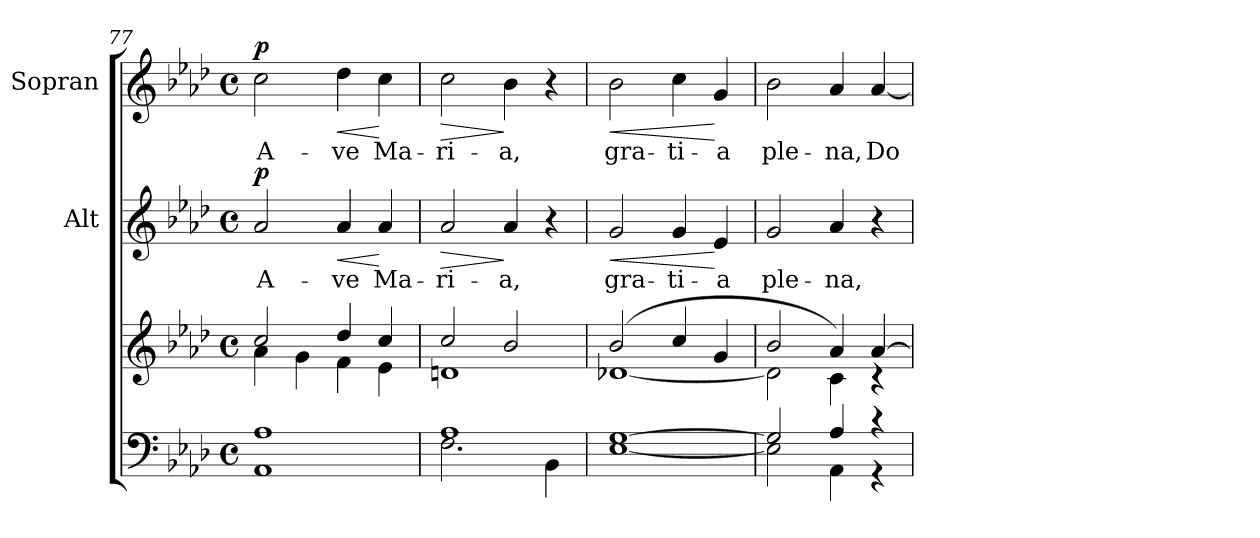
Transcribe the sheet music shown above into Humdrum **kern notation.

**kern	**kern	**kern	**text	**dynam	**kern	**text	**dynam
*part3	*part3	*part2	*part2	*part2	*part1	*part1	*part1
*staff4	*staff3	*staff2	*staff2	*staff2	*staff1	*staff1	*staff1
*	*	*I"Alt	*	*	*I"Sopran	*	*
*	*	*I'A.	*	*	*I'S.	*	*
!!LO:LB:g=z
*clefF4	*clefG2	*clefG2	*	*	*clefG2	*	*
*k[b-e-a-d-]	*k[b-e-a-d-]	*k[b-e-a-d-]	*	*	*k[b-e-a-d-]	*	*
*A-:	*A-:	*A-:	*	*	*A-:	*	*
*M4/4	*M4/4	*M4/4	*	*	*M4/4	*	*
*met(c)	*met(c)	*met(c)	*	*	*met(c)	*	*
=77	=77	=77	=77	=77	=77	=77	=77
*^	*^	*	*	*	*	*	*
!	!	!	!	!	!LO:LY:b	!LO:DY:a	!	!LO:LY:b	!LO:DY:a
1A-	1AA-	2cc/	4a-\	2a-/	A-	p	2cc\	A-	p
.	.	.	4g\	.	.	.	.	.	.
!	!	!	!	!	!LO:LY:b	!LO:HP:b	!	!LO:LY:b	!LO:HP:b
.	.	4dd-/	4f\	4a-/	-ve	<	4dd-\	-ve	<
!	!	!	!	!	!LO:LY:b	!	!	!LO:LY:b	!
.	.	4cc/	4e-\	4a-/	Ma-	[	4cc\	Ma-	[
=78	=78	=78	=78	=78	=78	=78	=78	=78	=78
!	!	!	!	!	!LO:LY:b	!LO:HP:b	!	!LO:LY:b	!LO:HP:b
1A-	2.F\	2cc/	1dn	2a-/	-ri-	>	2cc\	-ri-	>
!	!	!	!	!	!LO:LY:b	!	!	!LO:LY:b	!
.	.	2b-/	.	4a-/	-a,	]	4b-\	-a,	]
.	4BB-\	.	.	4r	.	.	4r	.	.
=79	=79	=79	=79	=79	=79	=79	=79	=79	=79
!	!	!	!	!	!LO:LY:b	!LO:HP:b	!	!LO:LY:b	!LO:HP:b
[>1G	[<1E-	(2b-/	[<1d-X	2g/	gra-	<	2b-\	gra-	<
!	!	!	!	!	!LO:LY:b	!	!	!LO:LY:b	!
.	.	4cc/	.	4g/	-ti-	.	4cc\	-ti-	.
!	!	!	!	!	!LO:LY:b	!	!	!LO:LY:b	!
.	.	4g/	.	4e-/	-a	[	4g/	-a	[
=80	=80	=80	=80	=80	=80	=80	=80	=80	=80
!	!	!	!	!	!LO:LY:b	!	!	!LO:LY:b	!
2G/]	2E-\]	2b-/	2d-\]	2g/	ple-	.	2b-\	ple-	.
!	!	!	!	!	!LO:LY:b	!	!	!LO:LY:b	!
4A-/	4AA-\	4a-/)	4c\	4a-/	-na,	.	4a-/	-na,	.
!	!	!	!	!	!	!	!	!LO:LY:b	!
4r	4r	[>4a-/	4rc	4r	.	.	[4a-/	Do-	.
*v	*v	*	*	*	*	*	*	*	*
*	*v	*v	*	*	*	*	*	*
=	=	=	=	=	=	=	=
*-	*-	*-	*-	*-	*-	*-	*-
